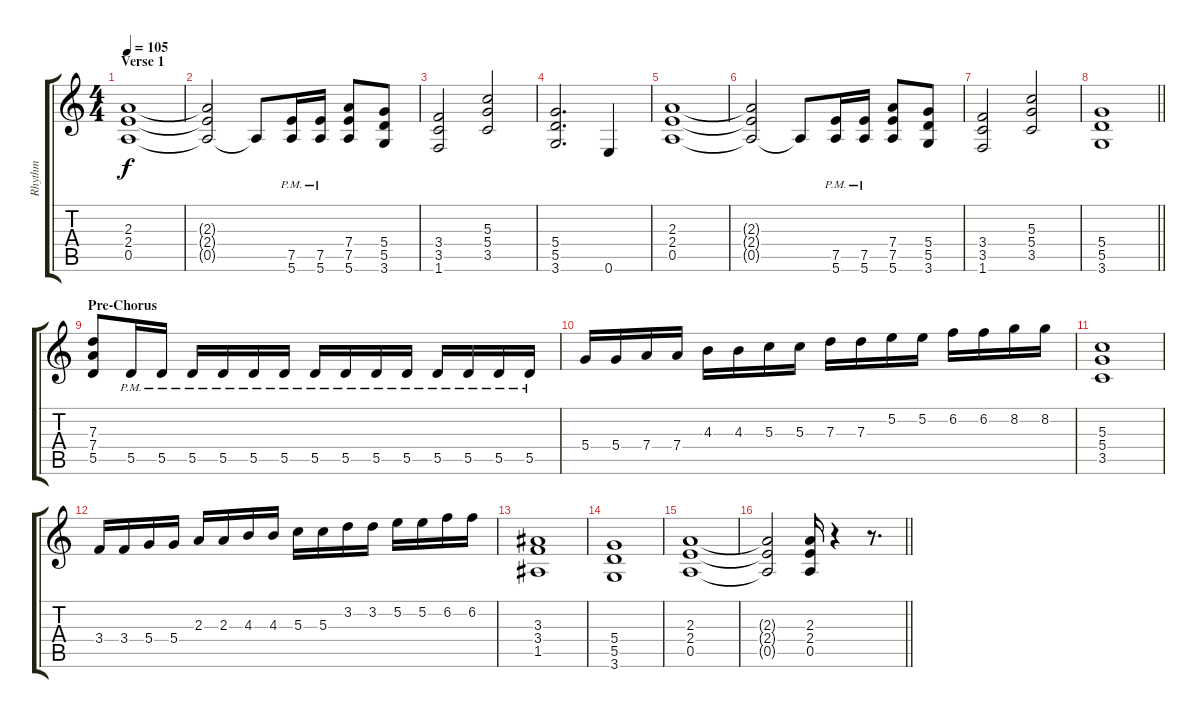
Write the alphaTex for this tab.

\track ("Rhythm" "Rhythm") {instrument distortionguitar}
\staff {score tabs}
\tuning (E4 B3 G3 D3 A2 E2) {hide}
\ts (4 4)
\section ("" "Verse 1")
\tempo 105
\clef g2
\ks c
(2.3 2.4 0.5).1{dy f} |
(2.3{t} 2.4{t} 0.5{t}).2 0.5{t}.8 (7.5{pm} 5.6{pm}).16 (7.5{pm} 5.6{pm}).16 (7.4 7.5 5.6).8 (5.4 5.5 3.6).8 |
(3.4 3.5 1.6).2 (5.3 5.4 3.5).2 |
(5.4 5.5 3.6).2{d} 0.6.4 |
(2.3 2.4 0.5).1 |
(2.3{t} 2.4{t} 0.5{t}).2 0.5{t}.8 (7.5{pm} 5.6{pm}).16 (7.5{pm} 5.6{pm}).16 (7.4 7.5 5.6).8 (5.4 5.5 3.6).8 |
(3.4 3.5 1.6).2 (5.3 5.4 3.5).2 |
\barLineRight lightlight
(5.4 5.5 3.6).1 |
\section ("" "Pre-Chorus")
(7.3 7.4 5.5).8 5.5{pm}.16 5.5{pm}.16 5.5{pm}.16 5.5{pm}.16 5.5{pm}.16 5.5{pm}.16 5.5{pm}.16 5.5{pm}.16 5.5{pm}.16 5.5{pm}.16 5.5{pm}.16 5.5{pm}.16 5.5{pm}.16 5.5{pm}.16 |
5.4.16 5.4.16 7.4.16 7.4.16 4.3.16 4.3.16 5.3.16 5.3.16 7.3.16 7.3.16 5.2.16 5.2.16 6.2.16 6.2.16 8.2.16 8.2.16 |
(5.3 5.4 3.5).1 |
3.4.16 3.4.16 5.4.16 5.4.16 2.3.16 2.3.16 4.3.16 4.3.16 5.3.16 5.3.16 3.2.16 3.2.16 5.2.16 5.2.16 6.2.16 6.2.16 |
(3.3 3.4 1.5).1 |
(5.4 5.5 3.6).1 |
(2.3 2.4 0.5).1 |
\barLineRight lightlight
(2.3{t} 2.4{t} 0.5{t}).2 (2.3 2.4 0.5).16 r.4 r.8{d}
